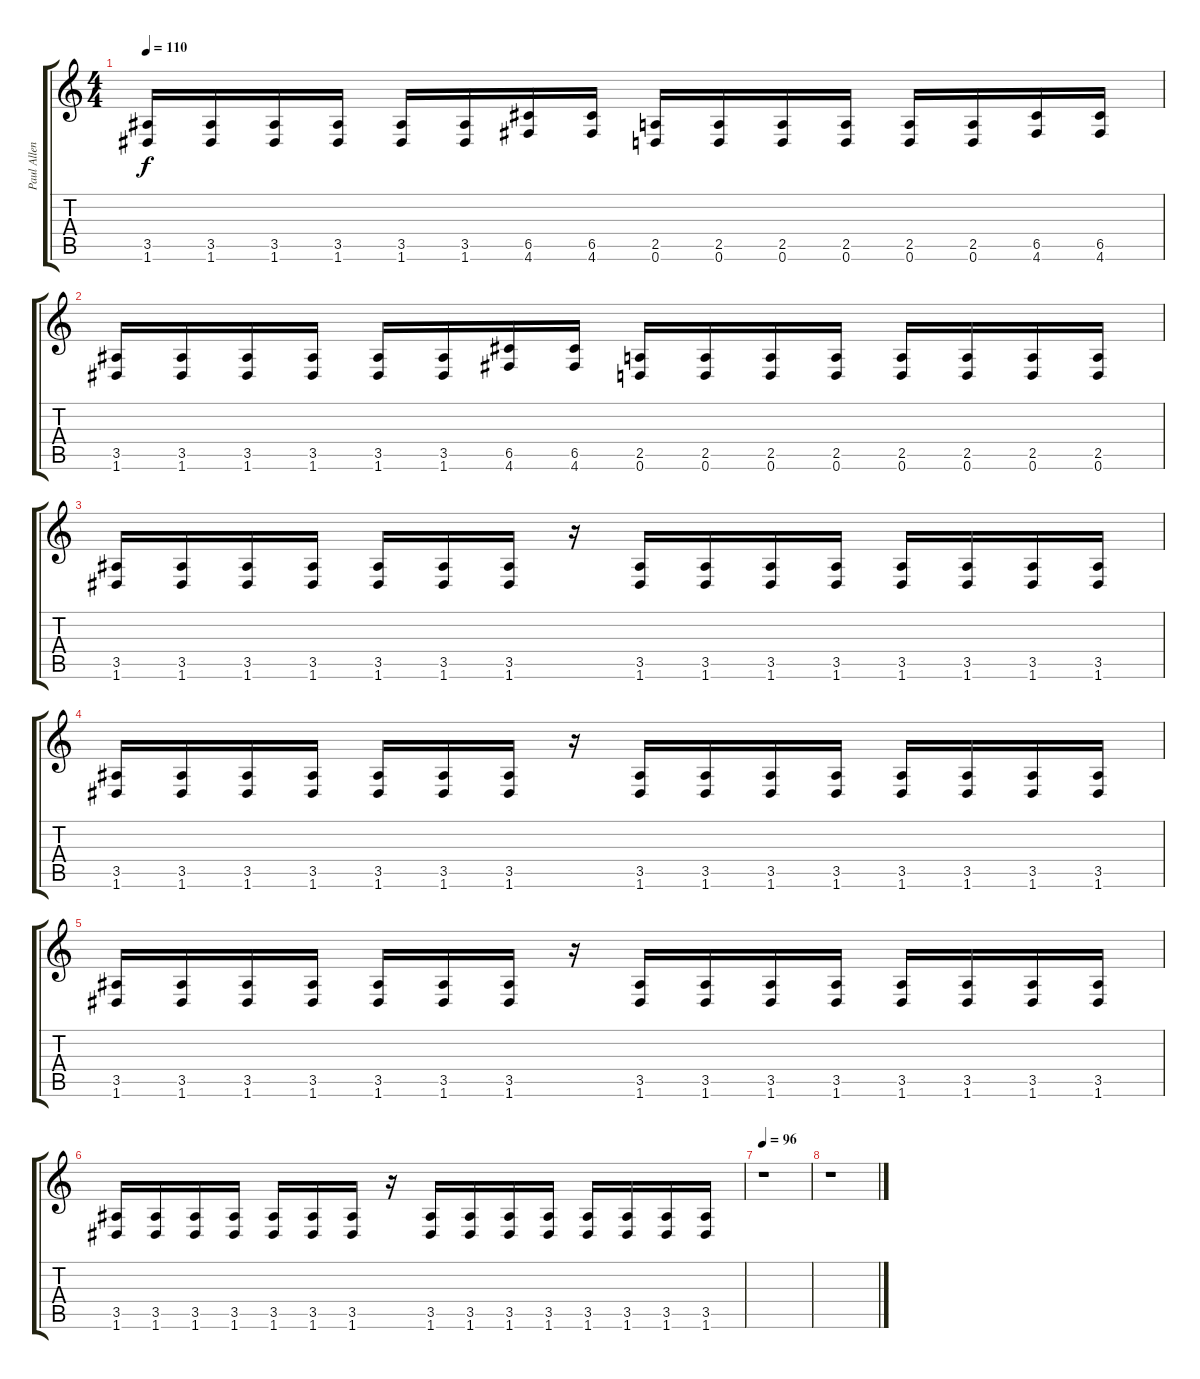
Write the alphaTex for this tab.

\track ("Paul Allender (Guitar)" "Paul Allen") {instrument overdrivenguitar}
\staff {score tabs}
\tuning (D4 A3 F3 C3 G2 D2) {hide}
\ts (4 4)
\tempo 110
\clef g2
\ks c
(3.5 1.6).16{dy f} (3.5 1.6).16 (3.5 1.6).16 (3.5 1.6).16 (3.5 1.6).16 (3.5 1.6).16 (6.5 4.6).16 (6.5 4.6).16 (2.5 0.6).16 (2.5 0.6).16 (2.5 0.6).16 (2.5 0.6).16 (2.5 0.6).16 (2.5 0.6).16 (6.5 4.6).16 (6.5 4.6).16 |
(3.5 1.6).16 (3.5 1.6).16 (3.5 1.6).16 (3.5 1.6).16 (3.5 1.6).16 (3.5 1.6).16 (6.5 4.6).16 (6.5 4.6).16 (2.5 0.6).16 (2.5 0.6).16 (2.5 0.6).16 (2.5 0.6).16 (2.5 0.6).16 (2.5 0.6).16 (2.5 0.6).16 (2.5 0.6).16 |
(3.5 1.6).16 (3.5 1.6).16 (3.5 1.6).16 (3.5 1.6).16 (3.5 1.6).16 (3.5 1.6).16 (3.5 1.6).16 r.16 (3.5 1.6).16 (3.5 1.6).16 (3.5 1.6).16 (3.5 1.6).16 (3.5 1.6).16 (3.5 1.6).16 (3.5 1.6).16 (3.5 1.6).16 |
(3.5 1.6).16 (3.5 1.6).16 (3.5 1.6).16 (3.5 1.6).16 (3.5 1.6).16 (3.5 1.6).16 (3.5 1.6).16 r.16 (3.5 1.6).16 (3.5 1.6).16 (3.5 1.6).16 (3.5 1.6).16 (3.5 1.6).16 (3.5 1.6).16 (3.5 1.6).16 (3.5 1.6).16 |
(3.5 1.6).16 (3.5 1.6).16 (3.5 1.6).16 (3.5 1.6).16 (3.5 1.6).16 (3.5 1.6).16 (3.5 1.6).16 r.16 (3.5 1.6).16 (3.5 1.6).16 (3.5 1.6).16 (3.5 1.6).16 (3.5 1.6).16 (3.5 1.6).16 (3.5 1.6).16 (3.5 1.6).16 |
(3.5 1.6).16 (3.5 1.6).16 (3.5 1.6).16 (3.5 1.6).16 (3.5 1.6).16 (3.5 1.6).16 (3.5 1.6).16 r.16 (3.5 1.6).16 (3.5 1.6).16 (3.5 1.6).16 (3.5 1.6).16 (3.5 1.6).16 (3.5 1.6).16 (3.5 1.6).16 (3.5 1.6).16 |
\tempo 96
r.1 |
r.1
